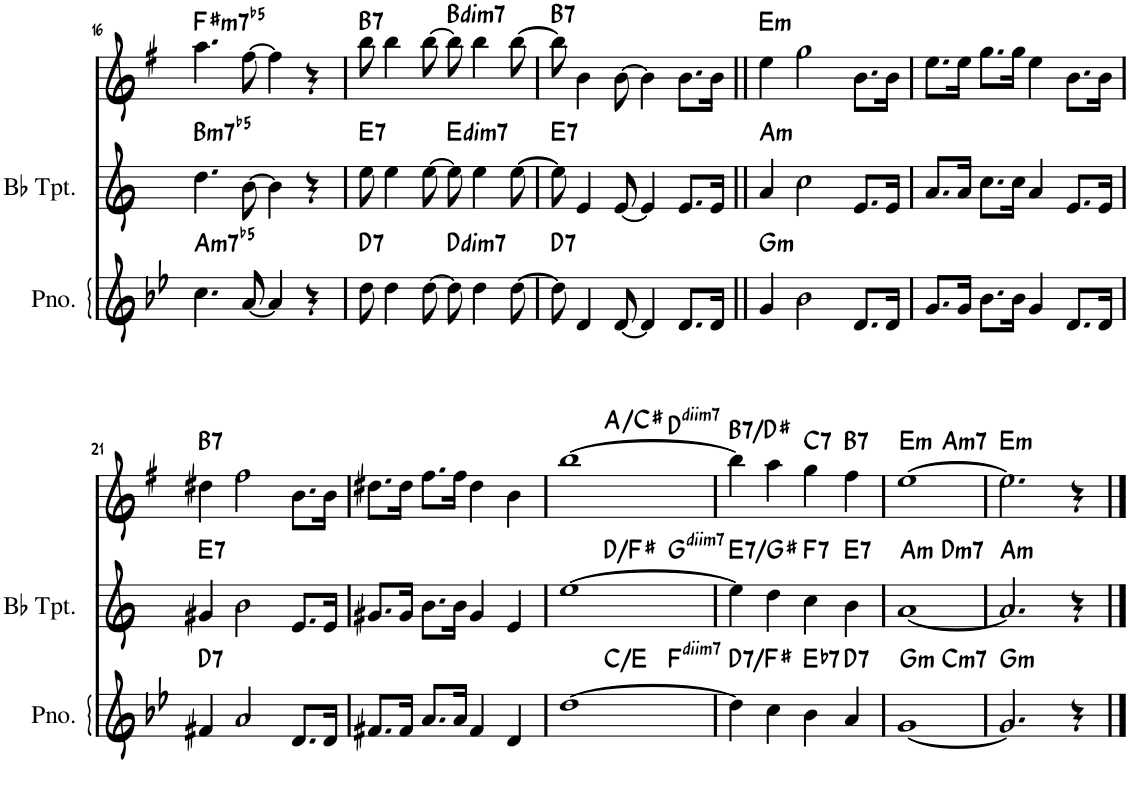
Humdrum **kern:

**kern	**harte	**kern	**harte	**kern	**harte
*part3	*part3	*part2	*part2	*part1	*part1
*staff3	*	*staff2	*	*staff1	*
*I"Piano	*	*I"Bb Trumpet	*	*I"Alto Sax	*
*I'Pno.	*	*I'Bb Tpt.	*	*I'Sax	*
!!LO:PB:g=z
*clefG2	*	*clefG2	*	*clefG2	*
*	*	*Trd1c2	*	*Trd5c9	*
*k[b-e-]	*	*k[]	*	*k[f#]	*
*M4/4	*	*M4/4	*	*M4/4	*
=16	=16	=16	=16	=16	=16
!	!LO:H:kt=m7b5	!	!LO:H:kt=m7b5	!	!LO:H:kt=m7b5
4.cc\	A:hdim7	4.dd\	B:hdim7	4.aa\	F#:hdim7
[8a/	.	[8b\	.	[8ff#\	.
4a/]	.	4b\]	.	4ff#\]	.
4r	.	4r	.	4r	.
=17	=17	=17	=17	=17	=17
!	!LO:H:kt=7	!	!LO:H:kt=7	!	!LO:H:kt=7
8dd\	D:7	8ee\	E:7	8bb\	B:7
4dd\	.	4ee\	.	4bb\	.
[8dd\	.	[8ee\	.	[8bb\	.
!	!LO:H:kt=dim7	!	!LO:H:kt=dim7	!	!LO:H:kt=dim7
8dd\]	D:dim7	8ee\]	E:dim7	8bb\]	B:dim7
4dd\	.	4ee\	.	4bb\	.
[8dd\	.	[8ee\	.	[8bb\	.
=18	=18	=18	=18	=18	=18
!	!LO:H:kt=7	!	!LO:H:kt=7	!	!LO:H:kt=7
8dd\]	D:7	8ee\]	E:7	8bb\]	B:7
4d/	.	4e/	.	4b\	.
[8d/	.	[8e/	.	[8b\	.
4d/]	.	4e/]	.	4b\]	.
8.d/L	.	8.e/L	.	8.b\L	.
16d/Jk	.	16e/Jk	.	16b\Jk	.
=19||	=19||	=19||	=19||	=19||	=19||
!	!LO:H:kt=m	!	!LO:H:kt=m	!	!LO:H:kt=m
4g/	G:min	4a/	A:min	4ee\	E:min
2b-\	.	2cc\	.	2gg\	.
8.d/L	.	8.e/L	.	8.b\L	.
16d/Jk	.	16e/Jk	.	16b\Jk	.
=20	=20	=20	=20	=20	=20
8.g/L	.	8.a/L	.	8.ee\L	.
16g/Jk	.	16a/Jk	.	16ee\Jk	.
8.b-\L	.	8.cc\L	.	8.gg\L	.
16b-\Jk	.	16cc\Jk	.	16gg\Jk	.
4g/	.	4a/	.	4ee\	.
8.d/L	.	8.e/L	.	8.b\L	.
16d/Jk	.	16e/Jk	.	16b\Jk	.
!!LO:LB:g=z
=21	=21	=21	=21	=21	=21
!	!LO:H:kt=7	!	!LO:H:kt=7	!	!LO:H:kt=7
4f#X/	D:7	4g#X/	E:7	4dd#X\	B:7
2a/	.	2b\	.	2ff#\	.
8.d/L	.	8.e/L	.	8.b\L	.
16d/Jk	.	16e/Jk	.	16b\Jk	.
=22	=22	=22	=22	=22	=22
8.f#X/L	.	8.g#X/L	.	8.dd#X\L	.
16f#/Jk	.	16g#/Jk	.	16dd#\Jk	.
8.a/L	.	8.b\L	.	8.ff#\L	.
16a/Jk	.	16b\Jk	.	16ff#\Jk	.
4f#/	.	4g#/	.	4dd#\	.
4d/	.	4e/	.	4b\	.
=23	=23	=23	=23	=23	=23
*^	*	*^	*	*^	*
*	*^	*	*	*^	*	*	*^	*
[1dd	2ryy	2.ryy	.	[1ee	2ryy	2.ryy	.	[1bb	2ryy	2.ryy	.
.	2ryy	.	C:maj/3	.	2ryy	.	D:maj/3	.	2ryy	.	A:maj/3
!	!	!	!LO:H:kt=diim	!	!	!	!LO:H:kt=diim	!	!	!	!LO:H:kt=diim
.	.	4ryy	.	.	.	4ryy	.	.	.	4ryy	.
=24	=24	=24	=24	=24	=24	=24	=24	=24	=24	=24	=24
!	!	!	!LO:H:kt=7	!	!	!	!LO:H:kt=7	!	!	!	!LO:H:kt=7
*v	*v	*v	*	*	*	*	*	*v	*v	*v	*
*	*	*v	*v	*v	*	*	*
4dd\]	D:7/3	4ee\]	E:7/3	4bb\]	B:7/3
4cc\	.	4dd\	.	4aa\	.
!	!LO:H:kt=7	!	!LO:H:kt=7	!	!LO:H:kt=7
4b-\	Eb:7	4cc\	F:7	4gg\	C:7
!	!LO:H:kt=7	!	!LO:H:kt=7	!	!LO:H:kt=7
4a/	D:7	4b\	E:7	4ff#\	B:7
=25	=25	=25	=25	=25	=25
!	!LO:H:kt=m	!	!LO:H:kt=m	!	!LO:H:kt=m
*^	*	*^	*	*^	*
[1g	2ryy	G:min	[1a	2ryy	A:min	[1ee	2ryy	E:min
!	!	!LO:H:kt=m7	!	!	!LO:H:kt=m7	!	!	!LO:H:kt=m7
.	2ryy	C:min7	.	2ryy	D:min7	.	2ryy	A:min7
=26	=26	=26	=26	=26	=26	=26	=26	=26
!	!	!LO:H:kt=m	!	!	!LO:H:kt=m	!	!	!LO:H:kt=m
*v	*v	*	*	*	*	*v	*v	*
*	*	*v	*v	*	*	*
2.g/]	G:min	2.a/]	A:min	2.ee\]	E:min
4r	.	4r	.	4r	.
==	==	==	==	==	==
*-	*-	*-	*-	*-	*-
